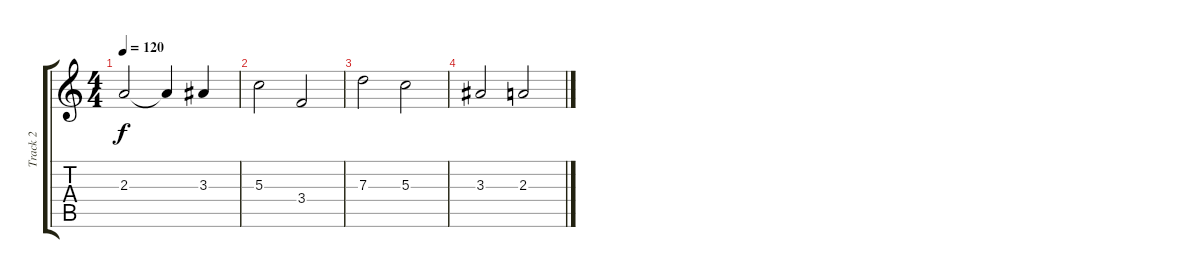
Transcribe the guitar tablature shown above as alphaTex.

\track ("Track 2" "Track 2") {instrument distortionguitar}
\staff {score tabs}
\tuning (E4 B3 G3 D3 A2 E2) {hide}
\ts (4 4)
\tempo 120
\clef g2
\ks c
2.3.2{dy f} 2.3{t}.4 3.3.4 |
5.3.2 3.4.2 |
7.3.2 5.3.2 |
3.3.2 2.3.2
